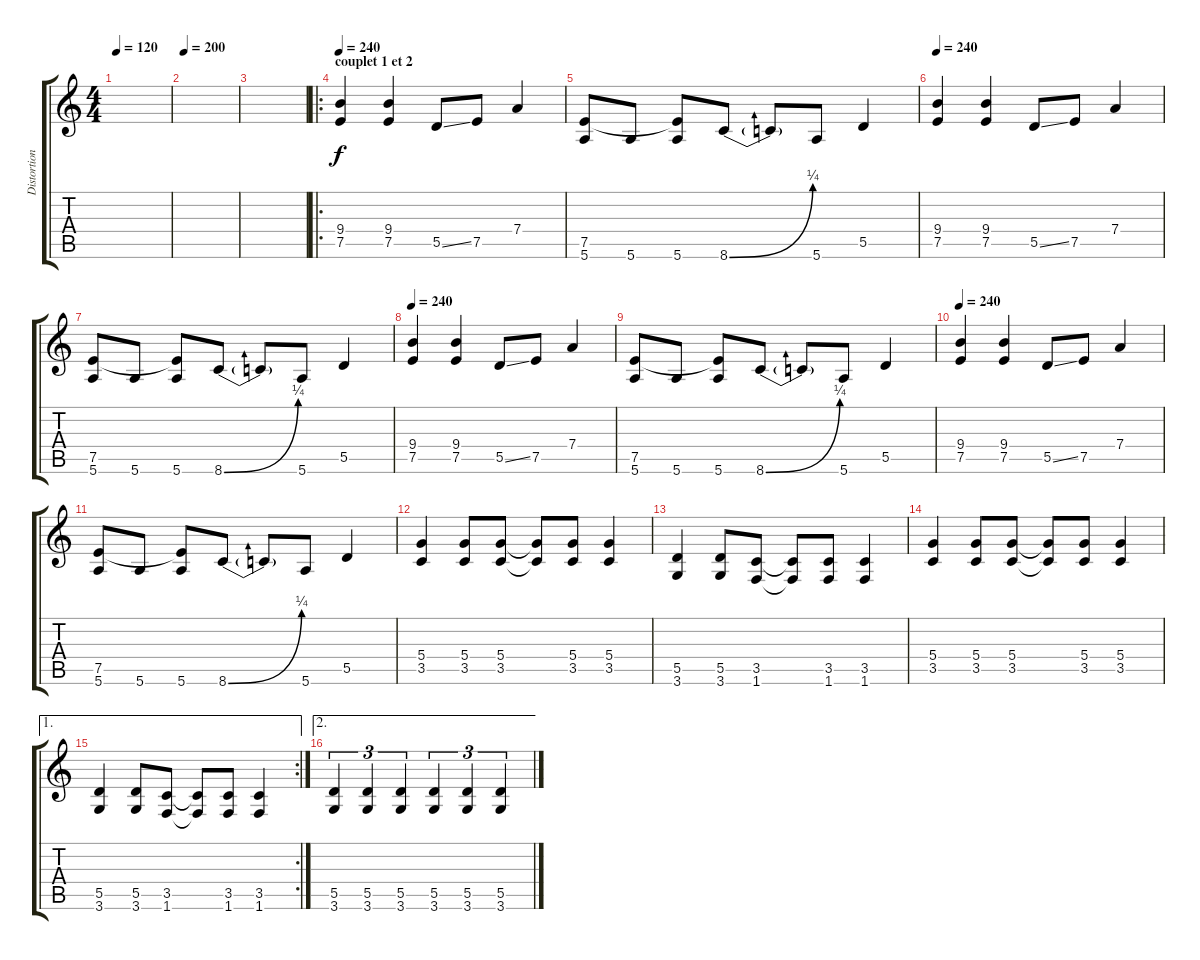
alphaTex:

\track ("Distortion Guitar 1" "Distortion") {instrument distortionguitar}
\staff {score tabs}
\tuning (E4 B3 G3 D3 A2 E2) {hide}
\ts (4 4)
\tempo 120
\clef g2
\ks c
|
\tempo 200
|
|
\ro
\section ("" "couplet 1 et 2")
\tempo 240
(9.4 7.5).4 (9.4 7.5).4 5.5{ss}.8 7.5.8 7.4.4 |
(7.5 5.6).8 5.6.8 (7.5{t} 5.6).8 8.6{be (bend 0 0 60 1)}.8 8.6{t}.8 5.6.8 5.5.4 |
\tempo 240
(9.4 7.5).4 (9.4 7.5).4 5.5{ss}.8 7.5.8 7.4.4 |
(7.5 5.6).8 5.6.8 (7.5{t} 5.6).8 8.6{be (bend 0 0 60 1)}.8 8.6{t}.8 5.6.8 5.5.4 |
\tempo 240
(9.4 7.5).4 (9.4 7.5).4 5.5{ss}.8 7.5.8 7.4.4 |
(7.5 5.6).8 5.6.8 (7.5{t} 5.6).8 8.6{be (bend 0 0 60 1)}.8 8.6{t}.8 5.6.8 5.5.4 |
\tempo 240
(9.4 7.5).4 (9.4 7.5).4 5.5{ss}.8 7.5.8 7.4.4 |
(7.5 5.6).8 5.6.8 (7.5{t} 5.6).8 8.6{be (bend 0 0 60 1)}.8 8.6{t}.8 5.6.8 5.5.4 |
(5.4 3.5).4 (5.4 3.5).8 (5.4 3.5).8 (5.4{t} 3.5{t}).8 (5.4 3.5).8 (5.4 3.5).4 |
(5.5 3.6).4 (5.5 3.6).8 (3.5 1.6).8 (3.5{t} 1.6{t}).8 (3.5 1.6).8 (3.5 1.6).4 |
(5.4 3.5).4 (5.4 3.5).8 (5.4 3.5).8 (5.4{t} 3.5{t}).8 (5.4 3.5).8 (5.4 3.5).4 |
\ae 1
\rc 2
(5.5 3.6).4 (5.5 3.6).8 (3.5 1.6).8 (3.5{t} 1.6{t}).8 (3.5 1.6).8 (3.5 1.6).4 |
\ae 2
(5.5 3.6).4{tu (3 2)} (5.5 3.6).4{tu (3 2)} (5.5 3.6).4{tu (3 2)} (5.5 3.6).4{tu (3 2)} (5.5 3.6).4{tu (3 2)} (5.5 3.6).4{tu (3 2)}
